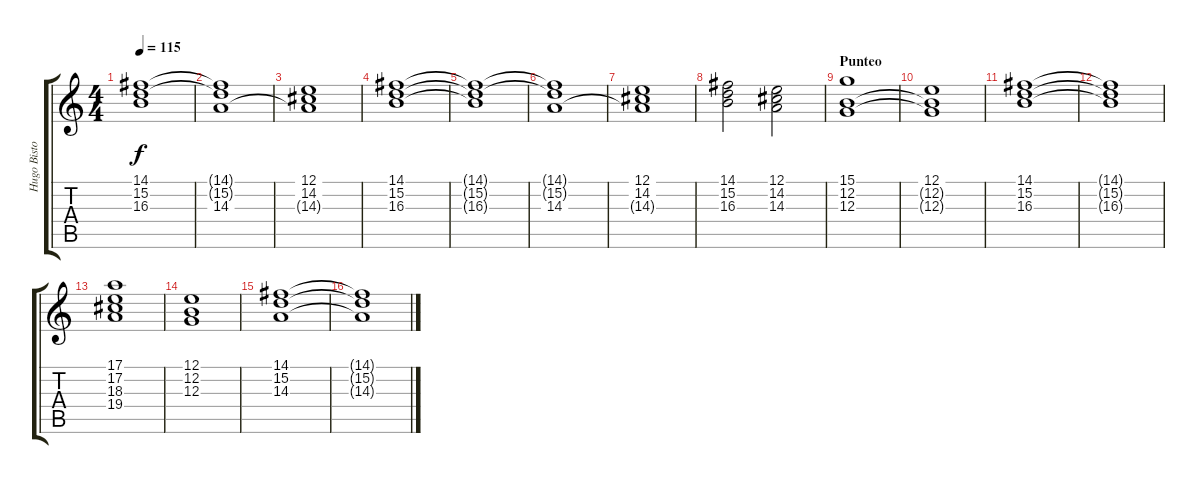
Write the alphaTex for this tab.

\track ("Hugo Bistolfi" "Hugo Bisto") {instrument stringensemble1}
\staff {score tabs}
\tuning (E4 B3 G3 D3 A2 E2) {hide}
\ts (4 4)
\tempo 115
\clef g2
\ks c
(14.1{t} 15.2{t} 16.3{t}).1{dy f} |
(14.1{t} 15.2{t} 14.3).1 |
(12.1 14.2 14.3{t}).1 |
(14.1 15.2 16.3).1 |
(14.1{t} 15.2{t} 16.3{t}).1 |
(14.1{t} 15.2{t} 14.3).1 |
(12.1 14.2 14.3{t}).1 |
(14.1 15.2 16.3).2 (12.1 14.2 14.3).2 |
\section ("" "Punteo")
(15.1 12.2 12.3).1 |
(12.1 12.2{t} 12.3{t}).1 |
(14.1 15.2 16.3).1 |
(14.1{t} 15.2{t} 16.3{t}).1 |
(17.1 17.2 18.3 19.4).1 |
(12.1 12.2 12.3).1 |
(14.1 15.2 14.3).1 |
(14.1{t} 15.2{t} 14.3{t}).1
